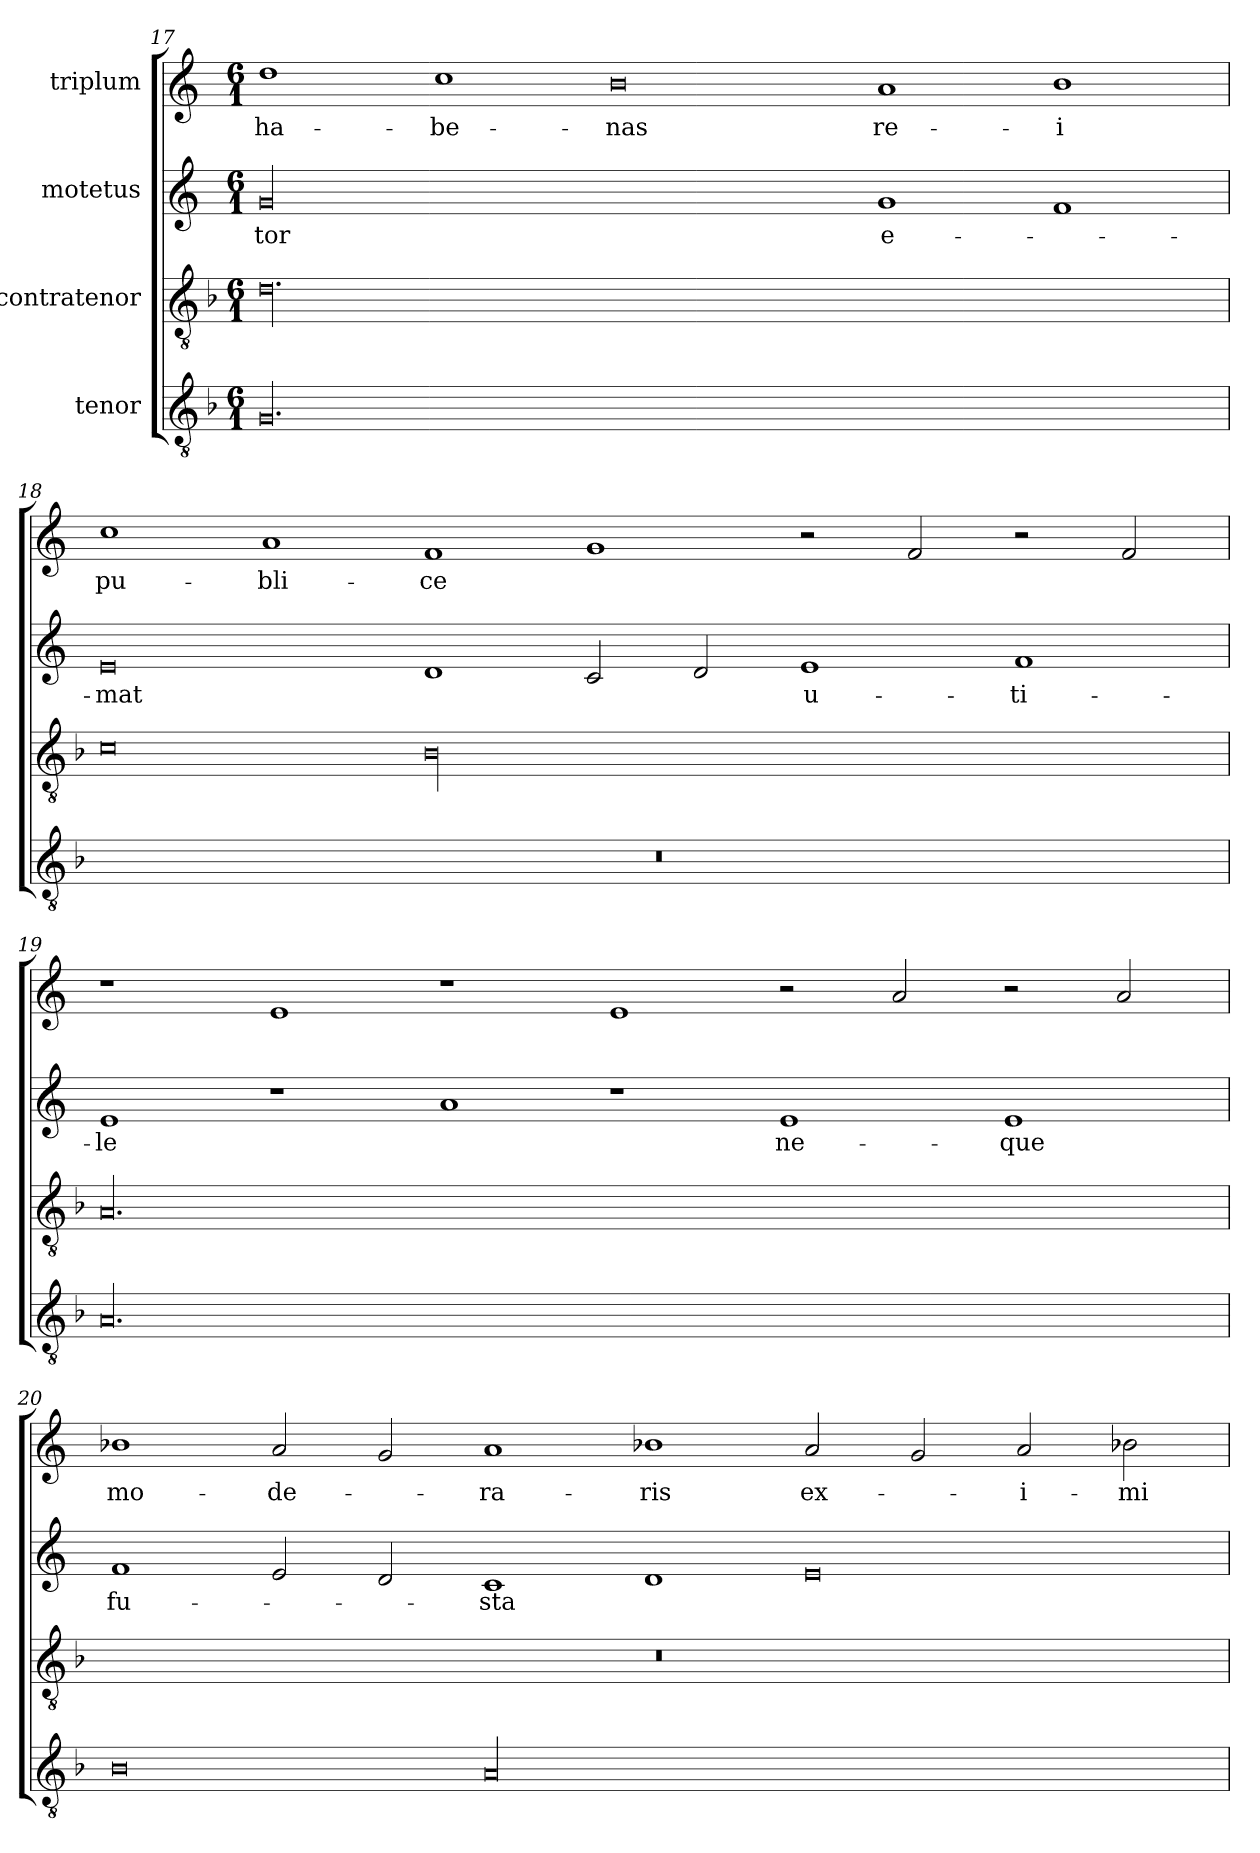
**kern	**kern	**kern	**text	**kern	**text
*part4	*part3	*part2	*part2	*part1	*part1
*staff4	*staff3	*staff2	*staff2	*staff1	*staff1
*I"tenor	*I"contratenor	*I"motetus	*	*I"triplum	*
*clefGv2	*clefGv2	*clefG2	*	*clefG2	*
*k[b-]	*k[b-]	*k[]	*	*k[]	*
*F:	*F:	*C:	*	*C:	*
*M6/1	*M6/1	*M6/1	*	*M6/1	*
=17	=17	=17	=17	=17	=17
00.G/	00.d\	00g/	-tor	1dd\	ha-
.	.	.	.	1cc\	-be-
.	.	.	.	0b\	-nas
.	.	1g/	e-	1a/	re-
.	.	1f/	.	1b\	-i
=18	=18	=18	=18	=18	=18
00.r	0c\	0e/	-mat	1cc\	pu-
.	.	.	.	1a/	-bli-
.	00B-\	1d/	.	1f/	-ce
.	.	2c/	.	1g/	.
.	.	2d/	.	.	.
.	.	1e/	u-	2r	.
.	.	.	.	2f/	.
.	.	1f/	-ti-	2r	.
.	.	.	.	2f/	.
=19	=19	=19	=19	=19	=19
00.A/	00.A/	1e/	-le	1r	.
.	.	1r	.	1e/	.
.	.	1a/	.	1r	.
.	.	1r	.	1e/	.
.	.	1e/	ne-	2r	.
.	.	.	.	2a/	.
.	.	1e/	-que	2r	.
.	.	.	.	2a/	.
=20	=20	=20	=20	=20	=20
0B-\	00.r	1f/	fu-	1b-X\	mo-
.	.	2e/	.	2a/	-de-
.	.	2d/	.	2g/	.
00A/	.	1c/	-sta	1a/	-ra-
.	.	1d/	.	1b-X\	-ris
.	.	0e/	.	2a/	ex-
.	.	.	.	2g/	.
.	.	.	.	2a/	-i-
.	.	.	.	2b-X\	-mi-
=	=	=	=	=	=
*-	*-	*-	*-	*-	*-
